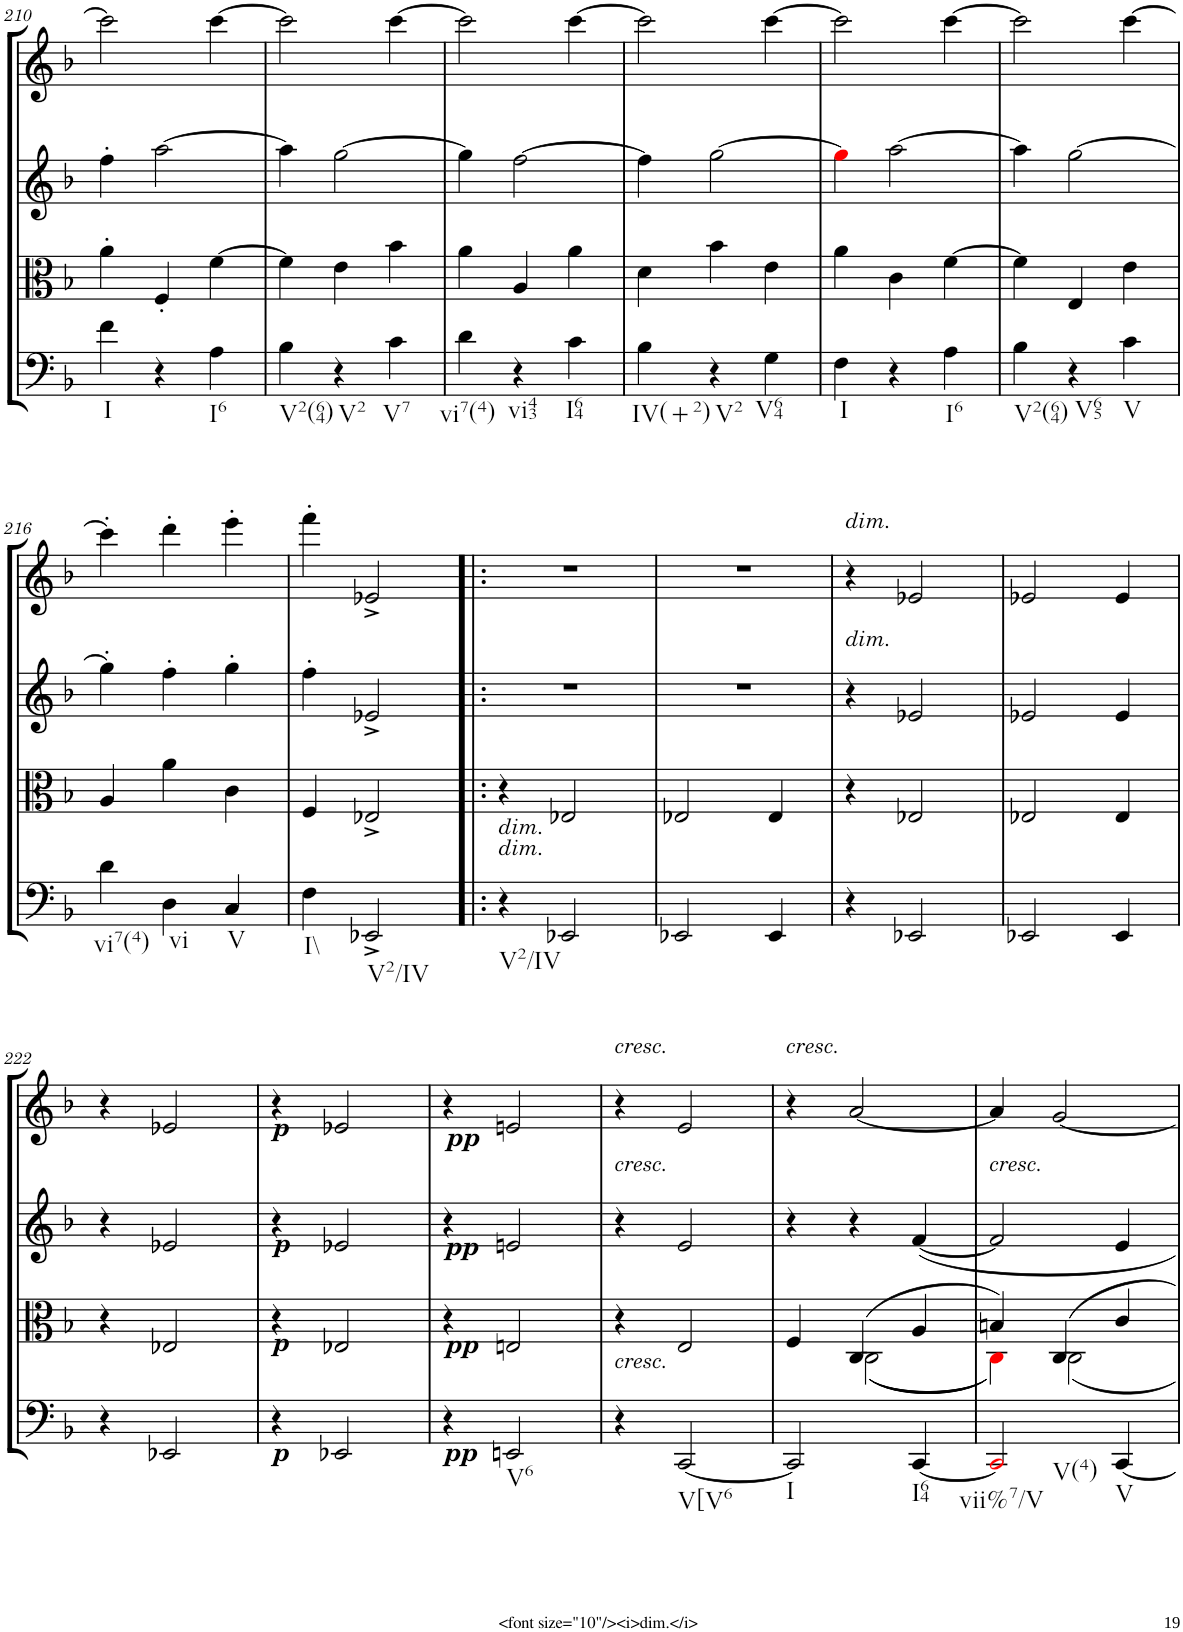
**kern	**kern	**kern	**kern
*part4	*part3	*part2	*part1
*staff4	*staff3	*staff2	*staff1
*I"Cello	*I"Viola	*I"2nd Violin	*I"1st Violin
*	*I'Vla	*I'Vln	*I'Vln
!!LO:PB:g=z
*clefF4	*clefC3	*clefG2	*clefG2
*k[b-]	*k[b-]	*k[b-]	*k[b-]
*F:	*F:	*F:	*F:
*M3/4	*M3/4	*M3/4	*M3/4
=210	=210	=210	=210
!LO:TX:b:t=I	!	!	!
4f\	4a'\	4ff'\	2ccc\]
4r	4F'/	[2aa\	.
!LO:TX:b:t=I6	!	!	!
4A\	[4f\	.	[4ccc\
=211	=211	=211	=211
!LO:TX:b:t=V2(64)	!	!	!
4B-\	4f\]	4aa\]	2ccc\]
!LO:TX:b:t=V2	!	!	!
4r	4e\	[2gg\	.
!LO:TX:b:t=V7	!	!	!
4c\	4b-\	.	[4ccc\
=212	=212	=212	=212
!LO:TX:b:t=vi7(4)	!	!	!
4d\	4a\	4gg\]	2ccc\]
!LO:TX:b:t=vi43	!	!	!
4r	4A/	[2ff\	.
!LO:TX:b:t=I64	!	!	!
4c\	4a\	.	[4ccc\
=213	=213	=213	=213
!LO:TX:b:t=IV(+2)	!	!	!
4B-\	4d\	4ff\]	2ccc\]
!LO:TX:b:t=V2	!	!	!
4r	4b-\	[2gg\	.
!LO:TX:b:t=V64	!	!	!
4G\	4e\	.	[4ccc\
=214	=214	=214	=214
!LO:TX:b:t=I	!	!	!
4F\	4a\	4ggi\]	2ccc\]
4r	4c\	[2aa\	.
!LO:TX:b:t=I6	!	!	!
4A\	[4f\	.	[4ccc\
=215	=215	=215	=215
!LO:TX:b:t=V2(64)	!	!	!
4B-\	4f\]	4aa\]	2ccc\]
!LO:TX:b:t=V65	!	!	!
4r	4E/	[2gg\	.
!LO:TX:b:t=V	!	!	!
4c\	4e\	.	[4ccc\
!!LO:LB:g=z
=216	=216	=216	=216
!LO:TX:b:t=vi7(4)	!	!	!
4d\	4A/	4gg'\]	4ccc'\]
!LO:TX:b:t=vi	!	!	!
4D\	4a\	4ff'\	4ddd'\
!LO:TX:b:t=V	!	!	!
4C/	4c\	4gg'\	4eee'\
=217	=217	=217	=217
!LO:TX:b:t=I\\	!	!	!
4F\	4F/	4ff'\	4fff'\
!LO:TX:b:t=V2/IV	!	!	!
2EE-X^/	2E-X^/	2e-X^/	2e-X^/
=218!|:	=218!|:	=218!|:	=218!|:
!LO:TX:a:i:t=dim.	!	!	!
!LO:TX:a:i:t=dim.	!	!	!
!LO:TX:b:t=V2/IV	!	!	!
4r	4r	2.r	2.r
2EE-X/	2E-X/	.	.
=219	=219	=219	=219
2EE-X/	2E-X/	2.r	2.r
4EE-/	4E-/	.	.
=220	=220	=220	=220
!	!	!	!LO:TX:a:i:t=dim.
!	!	!LO:TX:a:i:t=dim.	!
4r	4r	4r	4r
2EE-X/	2E-X/	2e-X/	2e-X/
=221	=221	=221	=221
2EE-X/	2E-X/	2e-X/	2e-X/
4EE-/	4E-/	4e-/	4e-/
!!LO:LB:g=z
=222	=222	=222	=222
4r	4r	4r	4r
2EE-X/	2E-X/	2e-X/	2e-X/
=223	=223	=223	=223
!	!	!	!LO:TX:a:Bi:t=p
!	!	!LO:TX:a:Bi:t=p	!
!	!LO:TX:a:Bi:t=p	!	!
!LO:TX:b:Bi:t=p	!	!	!
4r	4r	4r	4r
2EE-X/	2E-X/	2e-X/	2e-X/
=224	=224	=224	=224
!	!	!	!LO:TX:b:Bi:t=pp
!	!	!LO:TX:a:Bi:t=pp	!
!	!LO:TX:a:Bi:t=pp	!	!
!LO:TX:b:Bi:t=pp	!	!	!
4r	4r	4r	4r
!LO:TX:b:t=V6	!	!	!
2EEn/	2En/	2en/	2en/
=225	=225	=225	=225
!	!	!	!LO:TX:a:i:t=cresc.
!	!	!LO:TX:a:i:t=cresc.	!
!LO:TX:a:i:t=cresc.	!	!	!
4r	4r	4r	4r
!LO:TX:b:t=V[V6	!	!	!
[2CC/	2E/	2e/	2e/
=226	=226	=226	=226
*	*^	*	*
!	!	!	!	!LO:TX:a:i:t=cresc.
!LO:TX:b:t=I	!	!	!	!
2CC/]	4F/	4ryy	4r	4r
.	(4C/	((2C\	4r	[2a/
!LO:TX:b:t=I64	!	!	!	!
[4CC/	4A/	.	[4f/	.
=227	=227	=227	=227	=227
!	!	!	!LO:TX:a:i:t=cresc.	!
!LO:TX:b:t=vii%7/V	!	!	!	!
!LO:TX:b:t=V(4)	!	!	!	!
2CCi/]	4Bn/)	4Ci\))	2f/]	4a/]
.	4C/	2C\	.	[2g/
!LO:TX:b:t=V	!	!	!	!
[4CC/	4c/	.	4e/	.
*	*v	*v	*	*
=	=	=	=
*-	*-	*-	*-
